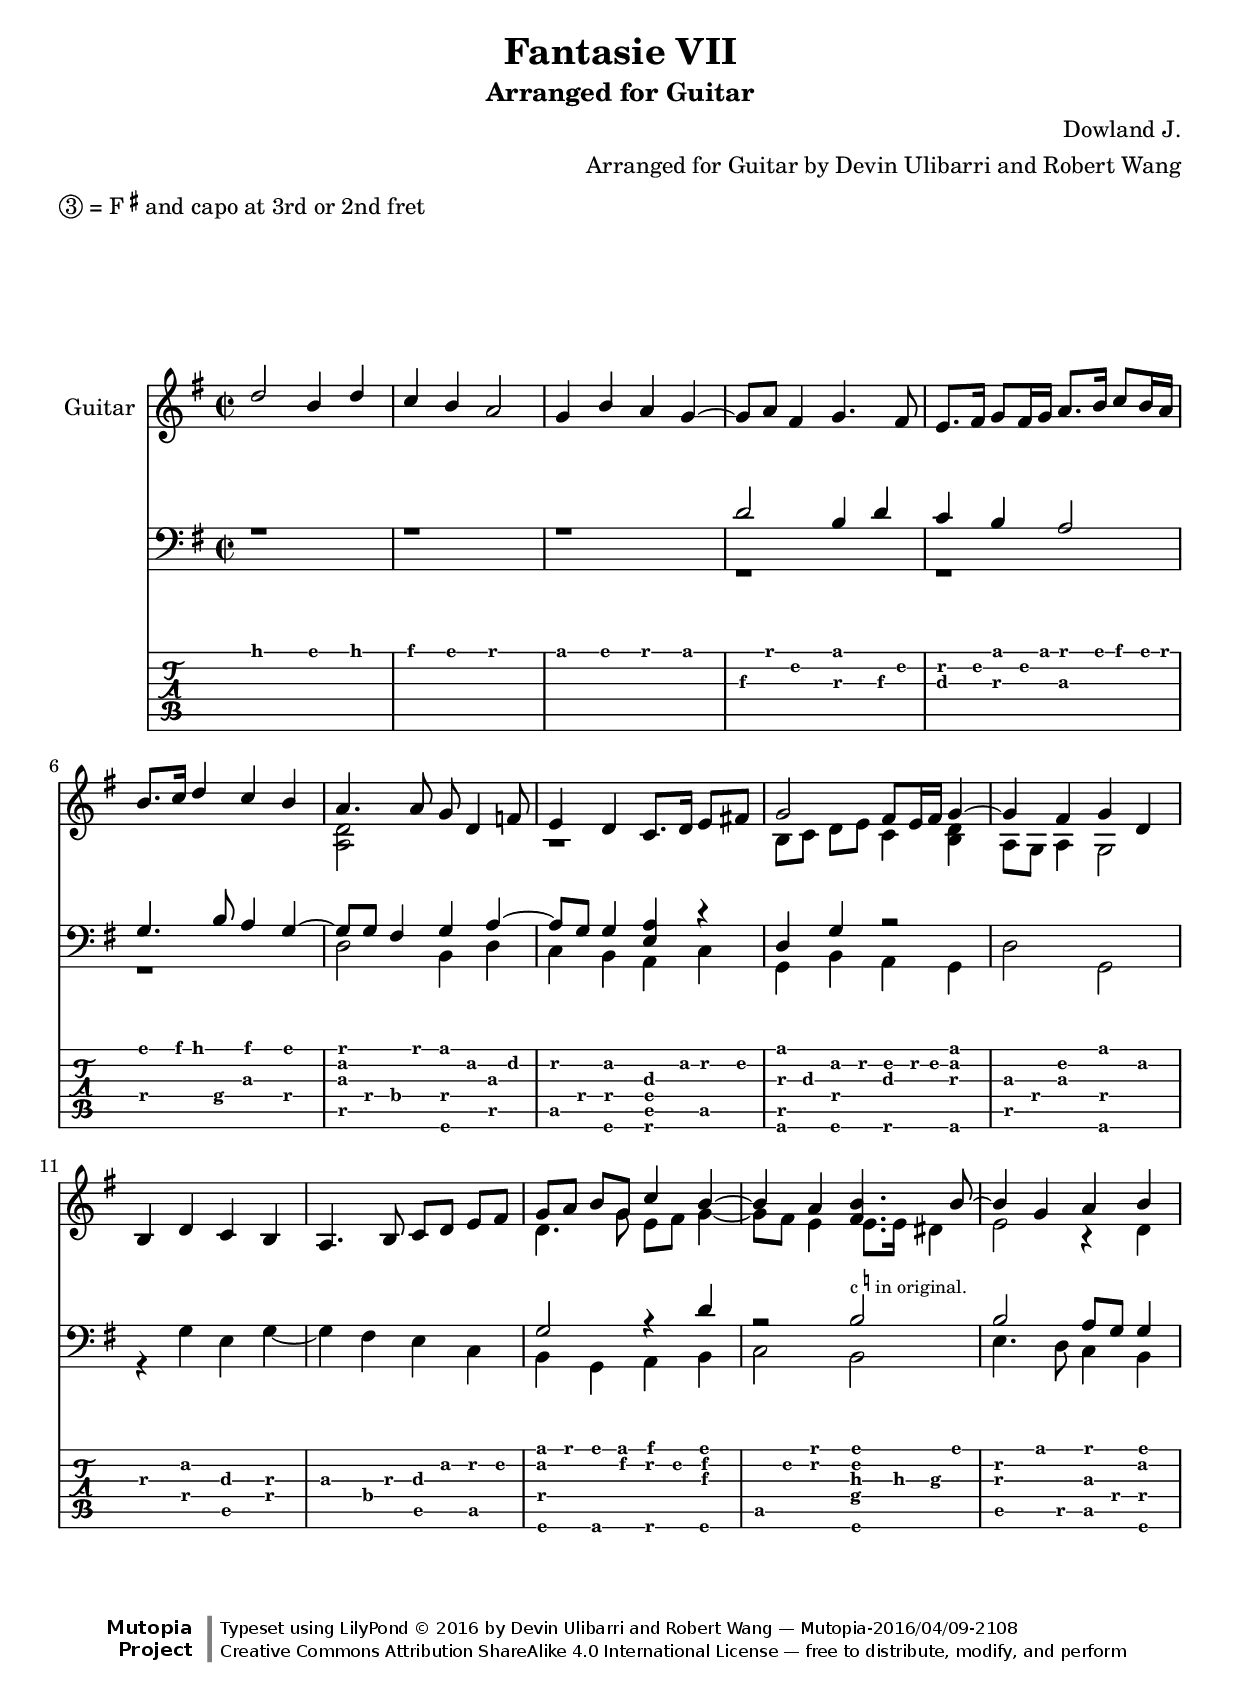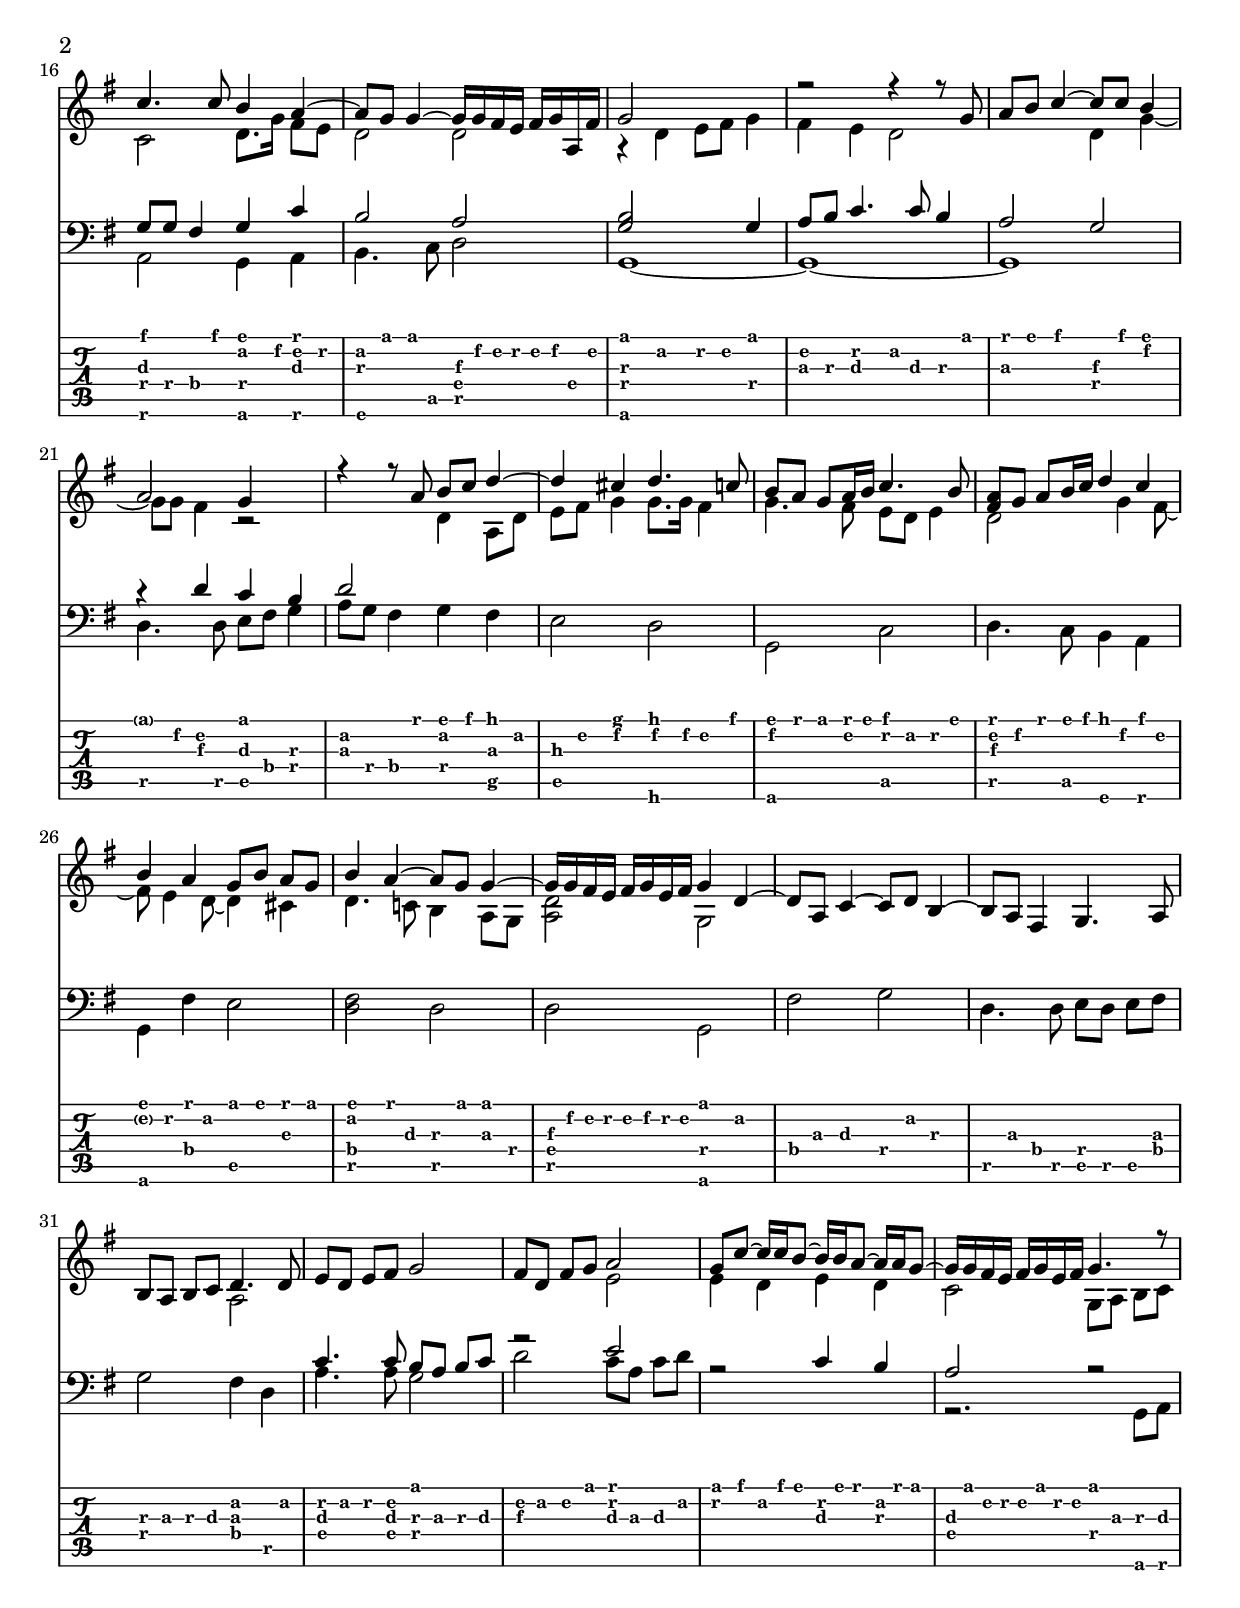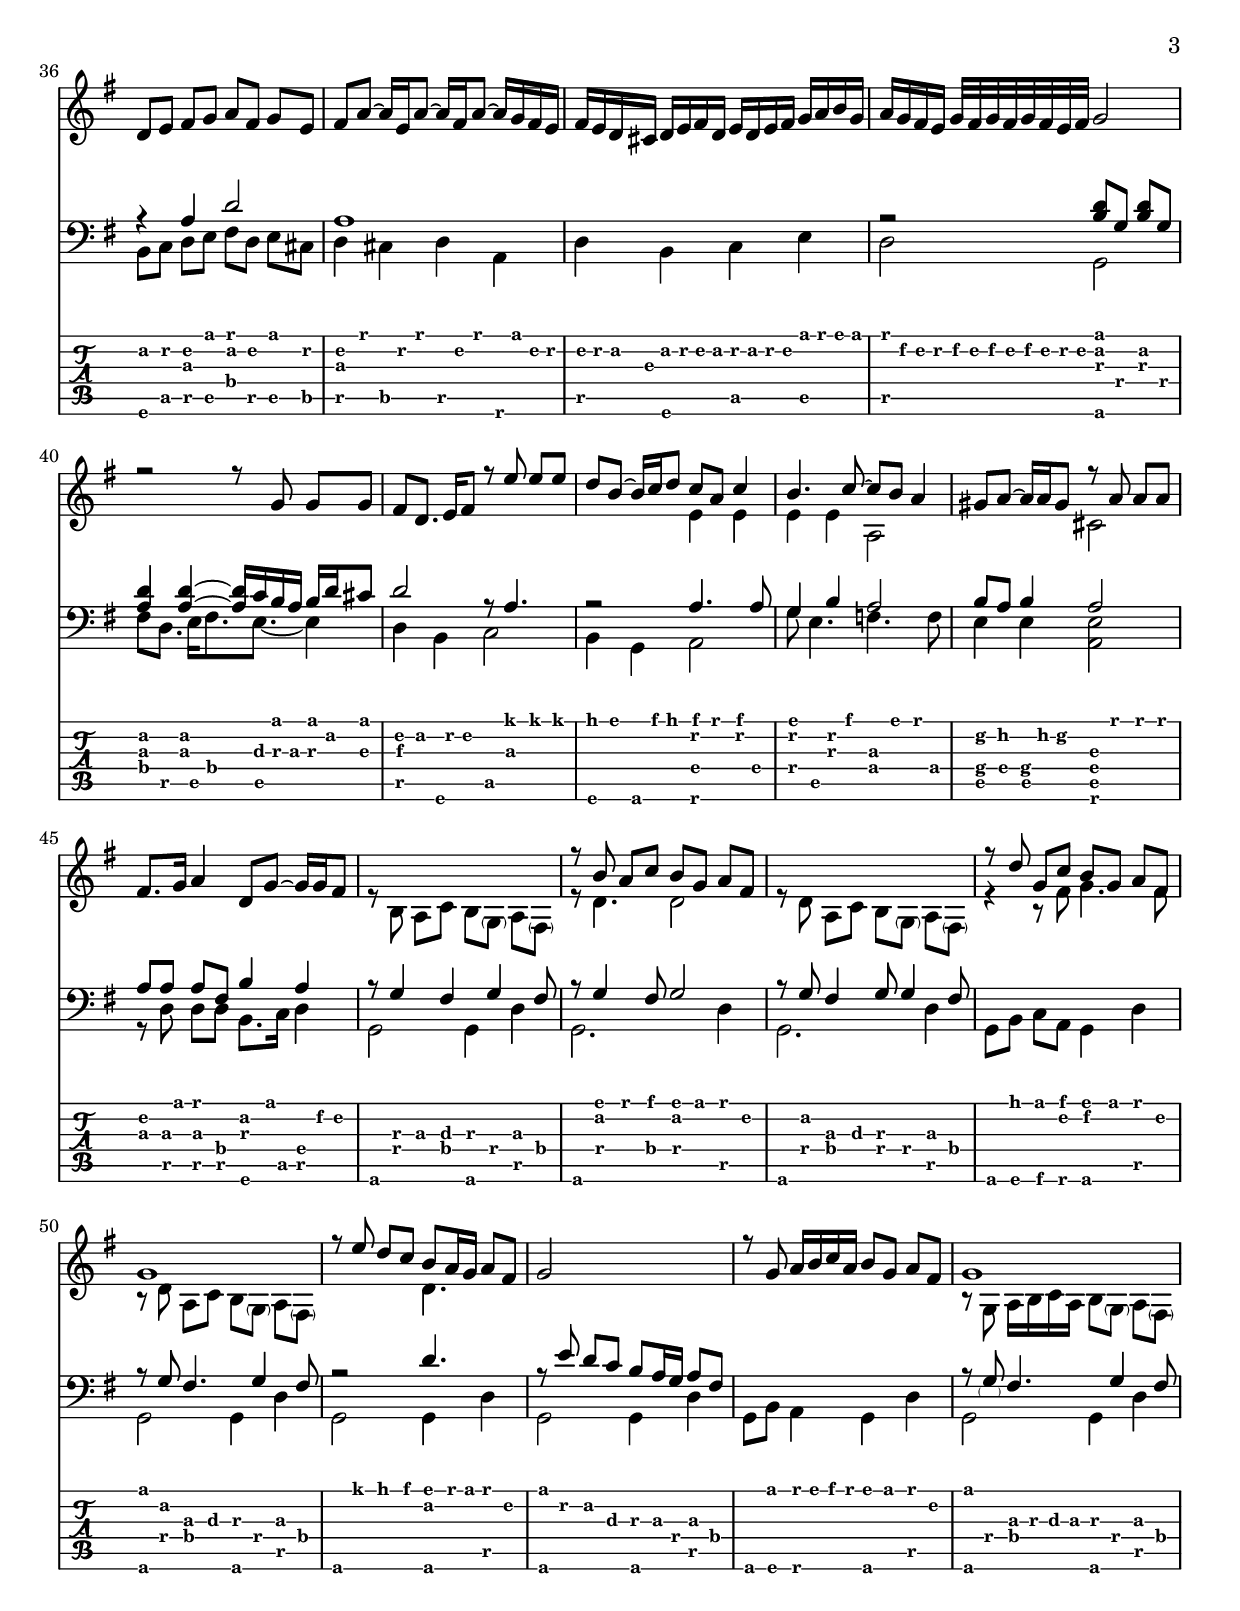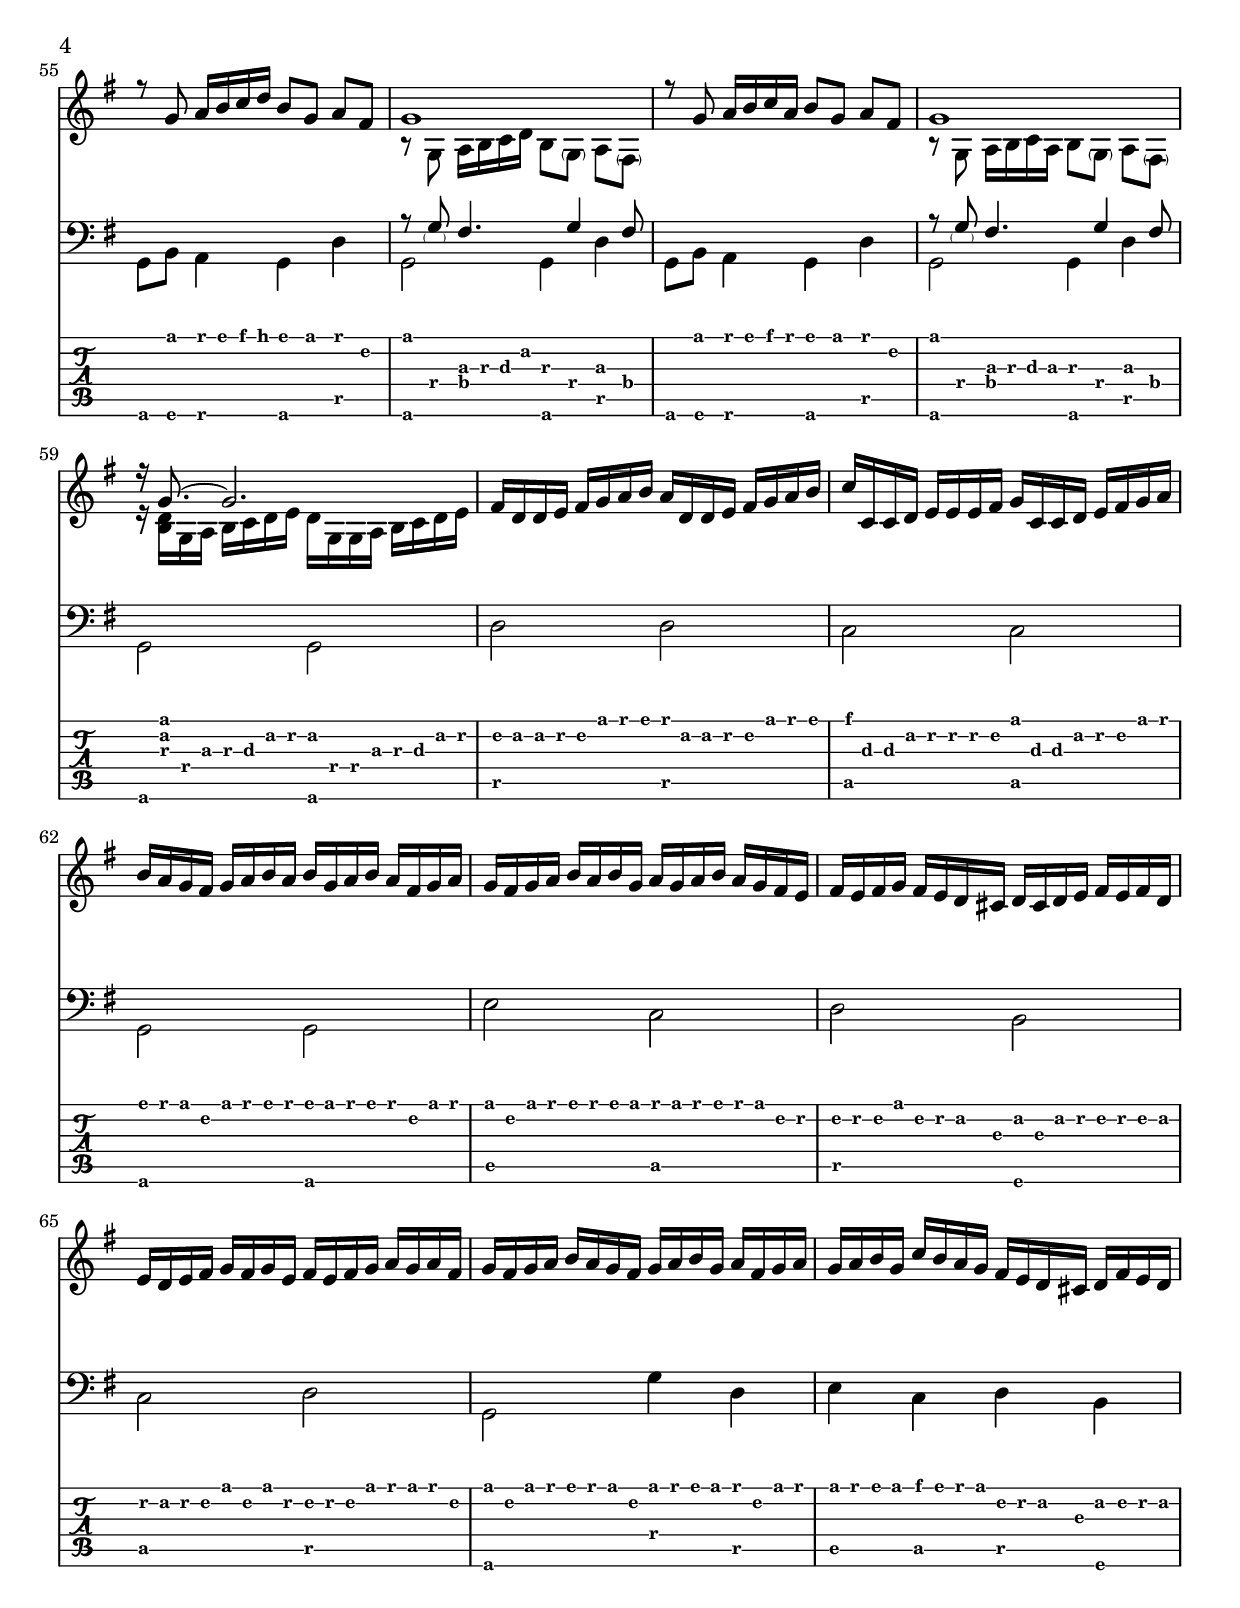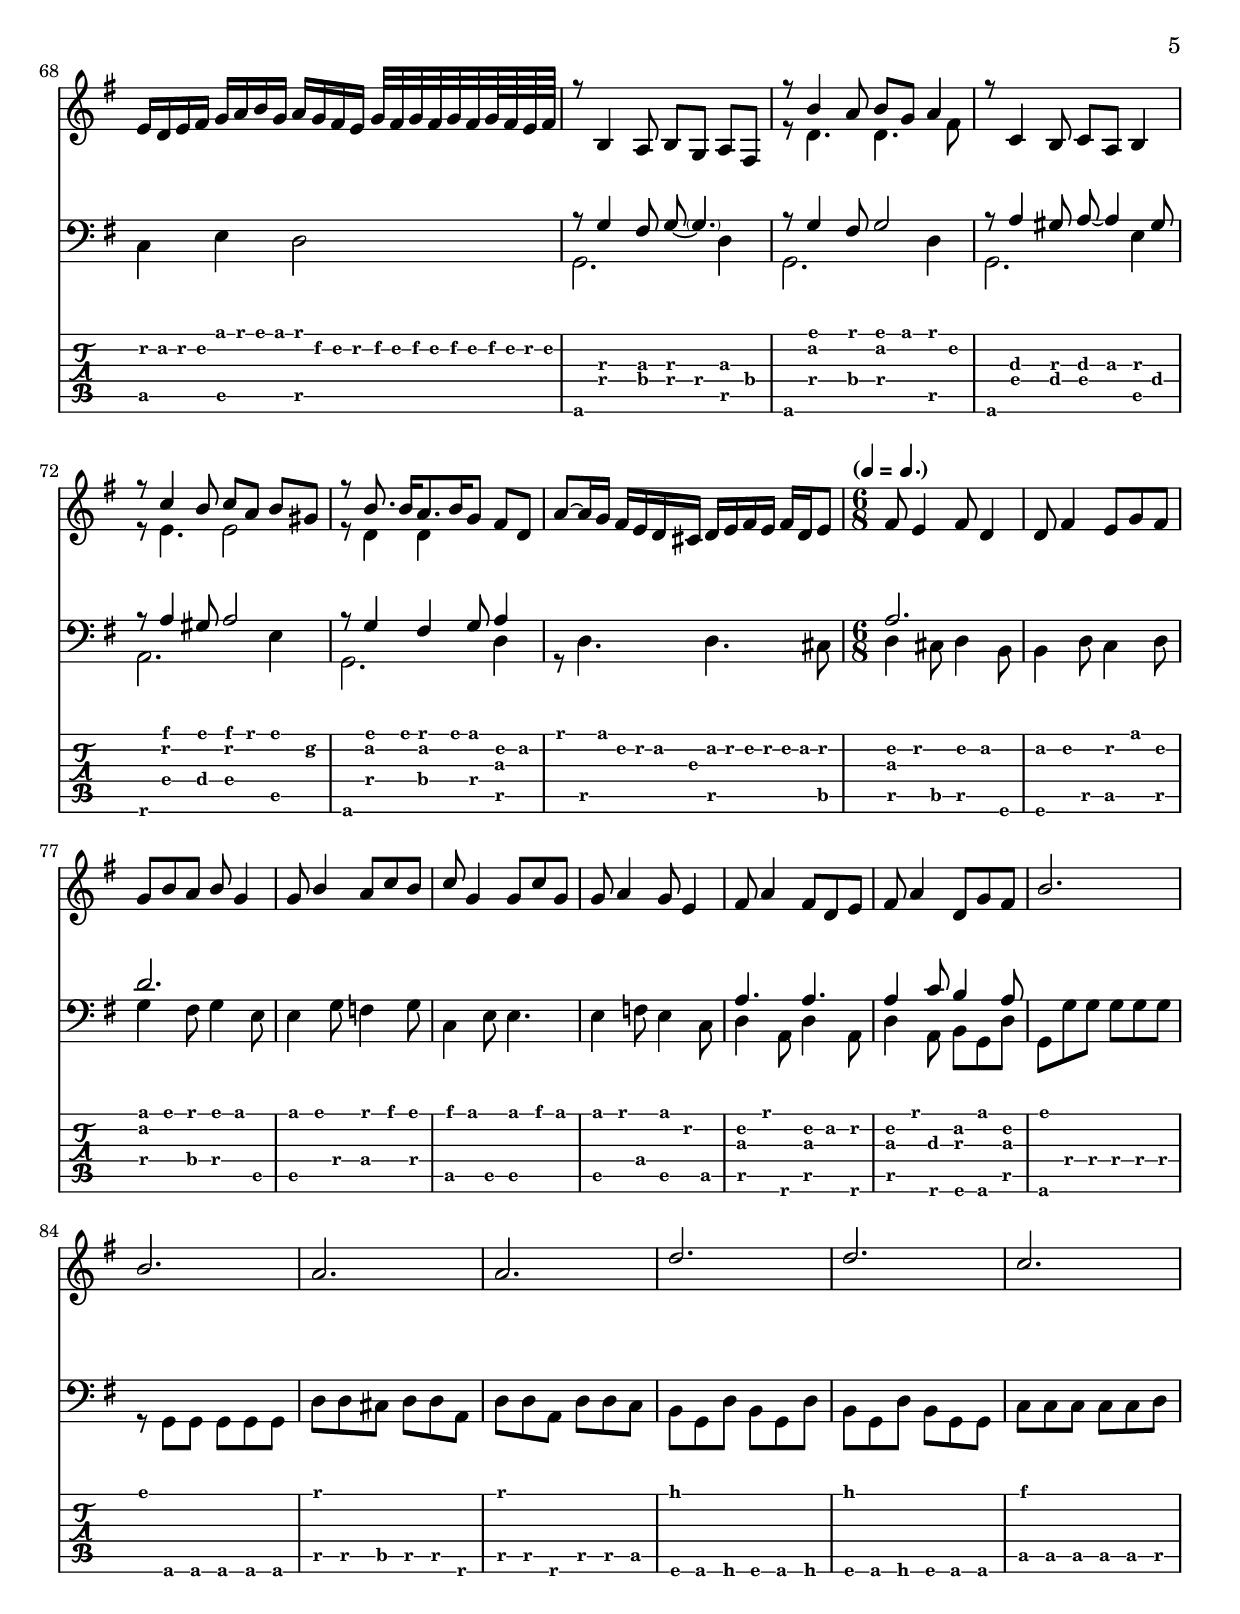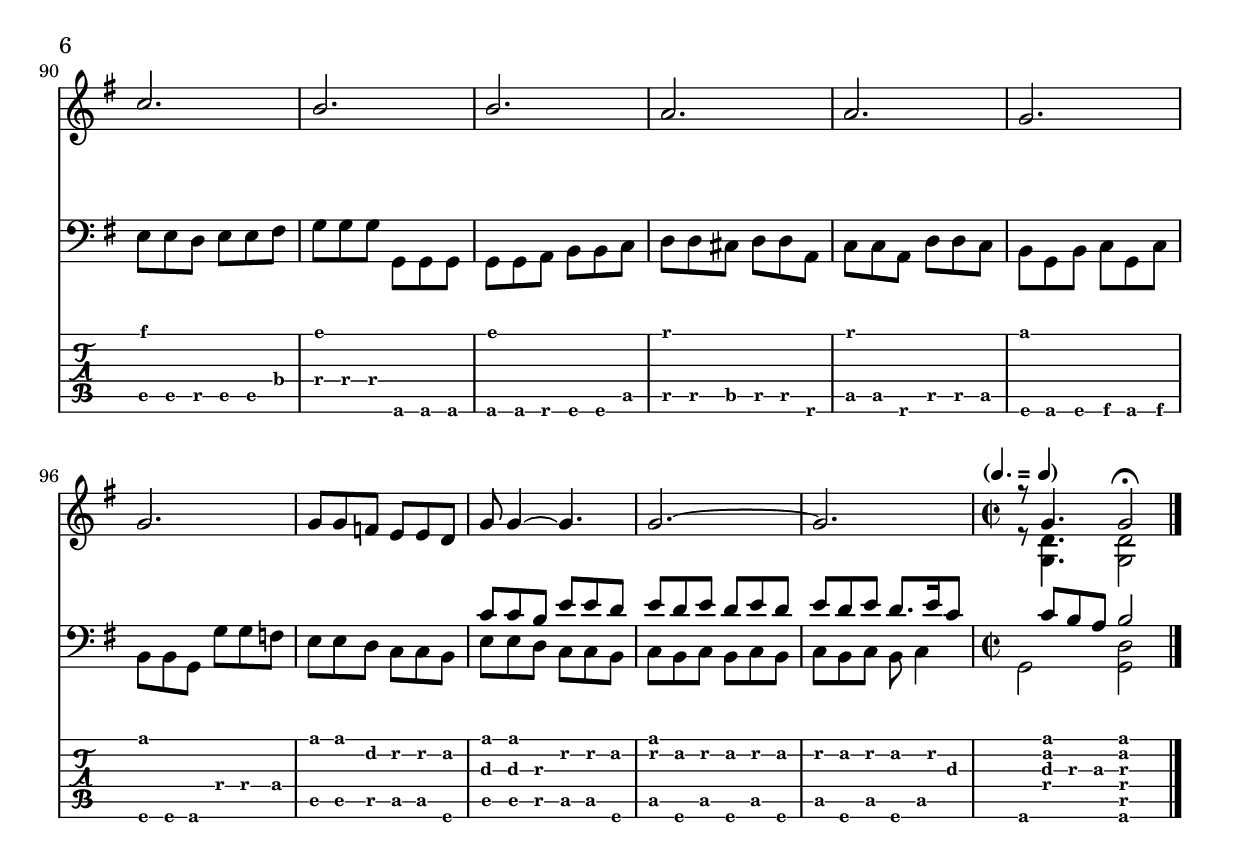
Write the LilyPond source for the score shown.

\version "2.18.2"

\header {
  title = "Fantasie VII"
  subtitle = "Arranged for Guitar"
  composer = "Dowland J."
  piece = \markup { \circle 3 = F\raise #1.25 \teeny \sharp and capo at 3rd or 2nd fret } % tune g down 1/2 step to f#, then capo at 3rd fret
  arranger = "Arranged for Guitar by Devin Ulibarri and Robert Wang"
  opus = ""
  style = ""
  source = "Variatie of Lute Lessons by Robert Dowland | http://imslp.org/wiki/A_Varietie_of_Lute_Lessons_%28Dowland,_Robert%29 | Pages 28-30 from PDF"
  date = ""
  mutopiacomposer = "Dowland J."
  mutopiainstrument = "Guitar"
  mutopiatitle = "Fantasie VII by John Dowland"
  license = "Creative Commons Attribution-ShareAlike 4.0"
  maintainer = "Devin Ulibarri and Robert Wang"
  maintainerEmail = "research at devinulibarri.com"

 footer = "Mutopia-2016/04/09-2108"
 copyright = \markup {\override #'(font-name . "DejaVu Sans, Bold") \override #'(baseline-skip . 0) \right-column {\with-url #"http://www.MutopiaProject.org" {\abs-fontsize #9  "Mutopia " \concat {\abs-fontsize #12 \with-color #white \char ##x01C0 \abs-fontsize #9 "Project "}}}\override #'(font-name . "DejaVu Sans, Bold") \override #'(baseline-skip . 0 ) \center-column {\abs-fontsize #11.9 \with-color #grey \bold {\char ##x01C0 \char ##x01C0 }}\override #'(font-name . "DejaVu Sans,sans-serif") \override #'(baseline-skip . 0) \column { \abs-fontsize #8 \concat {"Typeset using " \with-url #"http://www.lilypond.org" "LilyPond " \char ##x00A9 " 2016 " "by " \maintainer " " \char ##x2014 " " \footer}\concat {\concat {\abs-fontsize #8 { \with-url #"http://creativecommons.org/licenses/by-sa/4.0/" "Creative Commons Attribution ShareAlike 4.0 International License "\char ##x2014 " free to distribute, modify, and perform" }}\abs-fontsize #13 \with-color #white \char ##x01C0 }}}
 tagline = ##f
}

\paper {
  % add space between composer/opus markup and first staff
  markup-system-spacing #'padding = #3
  % add a little space between composer and opus
  markup-markup-spacing #'padding = #1.2
  top-margin = #8
  bottom-margin = #12
  system-system-spacing = #'((basic-distance . 0.1) (padding . 3))
  % annotate-spacing = ##t
}

mbreak = {} % { \break }
global = {
  \time 2/2
  \set Timing.beamExceptions = #'() % first turn beam exceptions off
  \set Timing.baseMoment = #(ly:make-moment 1/4)
  \set Timing.beatStructure = #'(1 1 1 1)
  \key g \major
}

%% C with slash -------------------------------
cWithSlash = \markup {
  \combine \roman C \translate #'(0.6 . -0.4) \draw-line #'(0 . 2.0)
}
%% Span -----------------------------------
%% Syntax: \bbarre #"text" { notes } - text = any number of box
bbarre =
#(define-music-function (barre location str music) (string? ly:music?)
   (let ((elts (extract-named-music music '(NoteEvent EventChord))))
     (if (pair? elts)
         (let ((first-element (first elts))
               (last-element (last elts)))
           (set! (ly:music-property first-element 'articulations)
                 (cons (make-music 'TextSpanEvent 'span-direction -1)
                       (ly:music-property first-element 'articulations)))
           (set! (ly:music-property last-element 'articulations)
                 (cons (make-music 'TextSpanEvent 'span-direction 1)
                       (ly:music-property last-element 'articulations))))))
   #{
       \once \override TextSpanner.font-size = #-2
       \once \override TextSpanner.font-shape = #'upright
       \once \override TextSpanner.staff-padding = #3
       \once \override TextSpanner.style = #'line
       \once \override TextSpanner.to-barline = ##f
       \once \override TextSpanner.bound-details =
            #`((left
                (text . ,#{ \markup { \draw-line #'( 0 . -.5) } #})
                (Y . 0)
                (padding . 0.25)
                (attach-dir . -2))
               (right
                (text . ,#{ \markup { \cWithSlash #str } #})
                (Y . 0)
                (padding . 0.25)
                (attach-dir . 2)))
%% uncomment this line for make full barred
      % \once \override TextSpanner.bound-details.left.text = \markup{"B" #str}
      $music
   #})

#(define RH rightHandFinger)

upperVoice = \relative c'' {
  \voiceOne
  \slurUp
  \tieUp 
  \stemUp
  \set stringNumberOrientations = #'(up)
  \set fingeringOrientations = #'(up)
  \override TextSpanner.bound-details.left.stencil-align-dir-y = #CENTER
  \override TextSpanner.dash-fraction = #0.3
  \override TextSpanner.dash-period = #1
  d2 b4 d | %measure 1
  c b a2 |
  g4 b a g~ | 
  g8 a fis4 g4. fis8 |
  e8. fis16 g8 fis16 g a8. b16 c8 b16 a | 
  b8. c16 d4 c4 b4 | %measure 6
  a4. a8 g d4 f8 | 
  e4 d c8. d16 e8 fis! |
  g2 fis8 e16 fis g4~ | 
  g4 fis g-\1 d | 
  b d c b | %measure 11
  a4. b8 c d e fis | 
  g a b g c4 b4~ |
  b a <b fis-\2>4. b8~ |
  b4 g a b | 
  c4. c8 b4 a~ | 
  a8 g g4~ g16 g-\2 fis e fis g-\2 a,-\4 fis' | %measure  17; I am keeping the a in top line to keep the rhythm easy to read
  g2 s2 | 
  r2 r4 r8 g8 | 
  a b c4~ c8 c8 b4 | 
  a2 g4 s4 | %measure 21
  r4 r8 a b c d4~ |  %measure 22
  d4 cis d4. c8 | 
  b a g a16 b c4. b8 | 
  <a fis>8 g-\2 a b16 c d4 c | 
  b a g8 b a g |  %measure 26
  b4 a~ a8 g g4~| 
  g16 g-\2 fis e fis g-\2 e fis g4 d~ | %measure 28; this is where the Faber version diverged by a half note's length
  d8 a c4~ c8 d b4~ | 
  b8 a fis4 g4. a8 | 
  b8 a b c d4. d8 |  %measure 31
  e8 d e fis g2 |  %measure 32
  fis8-\2 d fis g a2 |
  g8 c~ c16 c b8~  b16 b a8~ a16 a g8~ |
  g16 g fis e fis g e fis g4. r8 |
  d8 e fis g a8 fis g e | %measure 36
  fis8 a~ a16 e a8~ a16 fis a8~ a16 g fis e |  %measure 37
  fis16 e d cis d e fis d e d e fis g a b g | 
  a16 g-\2 fis e g32-\2 fis g-\2 fis g-\2 fis e fis g2 | %measure 39
  r2 r8 g g g |
  fis8 d8. e16 fis8 r e' e e |  %measure 41
  d8 b~ b16 c d8 c a c4 | %measure 42
  b4. c8~ c b a4 |
  gis8-\2 a-\2~ a16 a-\2 gis8-\2 r8 a a a | %measure 44
  fis8. g16 a4 d,8 g8~ g16 g-\2 fis8 | 
  s1 | %measure 46
  r8 b a c b g a fis |
  s1 |
  r8 d'8 g,-\1 c b g a8 fis |
  g1 |
  r8 e'8-\1 d-\1 c b a16 g a8 fis | %measure 51
  g2 s2 |
  r8 g a16 b c a b8 g a fis |
  g1 | 
  r8 g a16 b c d b8 g a fis | %measure 55
  g1 | 
  r8 g a16 b c a b8 g a fis | %Original Tab: r8 g a16 b c b b8 g a fis |
  g1 | 
  r16 <g>8.~ g2. | %measure 59
  fis16 d d e fis g a b a d, d e fis g a b |
  c c, c d e e e fis g c, c d e fis g a | %measure 61
  b a g fis g a b a b g a b a fis g a |
  g fis g a b a b g a g a b a g fis e |
  fis e fis g fis e d cis d cis d e fis e fis d | %measure 64
  e d e fis g fis g e fis e fis g a g a fis |
  g fis g a b a g fis g a b g a fis g a | %measure 66
  g a b g c b a g fis e d cis d fis e d |
  e d e fis g a b g a g-\2 fis e g32-\2 fis g-\2 fis g-\2 fis g64-\2 fis e fis |
  r8 b,4 a8 b g a8 fis8 | %measure 69
  r8 b'4 a8 b g a4 |
  r8 c,4 b8 c a-\3 b4 |
  r8 c'4 b8 c a b gis-\2 |
  r8 b8. b16 a8. b16 g8 fis d | %measure 73
  a'8~ a16 g fis e d cis d e fis e fis d e8 |
  \time 6/8
  \tempo \markup {
    \concat {
      (
      \smaller \general-align #Y #DOWN \note #"4" #1
      " = "
      \smaller \general-align #Y #DOWN \note #"4." #1
      )
    }
  }
  fis8 e4 fis8 d4 |  %measure 75; start 6/8 time
  d8 fis4 e8 g fis | %measure 76
  g b a b g4 |
  g8 b4 a8 c b |
  c8 g4 g8 c g | 
  g8 a4 g8 e4 |
  fis8 a4 fis8 d e | 
  fis8 a4 d,8 g fis | %measure 82
  b2. |
  b2. |
  a2. | 
  a2. |
  d2. |
  d2. |
  c2. |
  c2. | %measure 90
  b2. | 
  b2. |
  a2. | 
  a2. | %measure 94
  g2. | 
  g2. |
  g8 g f e e d | 
  g8 g4~ g4. |
  g2.~ |
  
  \tempo \markup {
  }
  g2. | %measure 100
   \time 2/2
  \tempo \markup {
    \concat {
      (
      \smaller \general-align #Y #DOWN \note #"4." #1
      " = "
      \smaller \general-align #Y #DOWN \note #"4" #1
      )
    }
  }
  r8 <g>4. <g>2 \fermata \bar "|."
}


lowerVoice = \relative c {
  \voiceFour
  \slurDown
  \stemDown
  \tieDown
  \set stringNumberOrientations = #'(down)
  \set fingeringOrientations = #'(down)
  \override TextSpanner.bound-details.left.stencil-align-dir-y = #CENTER
  \override TextSpanner.dash-fraction = #0.3
  \override TextSpanner.dash-period = #1
  s1 |
  s1 |
  s1 |
  r1 |
  r1 |
  r1 | %measure 6
  d2 b4 d | %measure 7
  c4 b a c |
  <g>4 b a g |
  d'2 g, |
  r4 g' e g~ | %measure 11
  g4 fis e c |
  b4 g a b |
  c2 b |
  e4. d8 c4 b |
  a2 g4 a |
  b4. c8 d2 | %measure 17
  g,1~ | %measure 18
  g1~ |
  g1 |
  d'4. d8 e8 fis g4 |
  a8 g fis4 g fis-\5 | %measure 22
  e2 d2-\6 |
  g,2 c2 |
  d4. c8 b4 a |
  g4 fis' e2 | %measure 26
  <d fis>2 d |
  d2 g,2 | %measure 28
  fis'2 g |
  d4. d8 e d e fis |
  g2 fis4 d | %measure 31
  a'4.-\4 a8-\4 g2 |
  d'2-\3 c8 a c d |
  s1 |
  r2. g,,8 a |
  b8 c d e fis d e cis | %measure 36
  d4 cis d a |
  d4 b c e |
  d2 g, |
  fis'8 d8. e16 fis8. e8.~ e4 | %measure 40
  d4 b c2 |
  b4 g a2 |
  g'8 e4. f4. f8 | %measure 43
  e4 e <a, e'>2 | %measure 44
  r8 d d d b8. c16 d4 |
  g,2 g4 d'4 |
  g,2. d'4 | %measure 47
  g,2. d'4 | 
  g,8 b c-\6 a g4 d' |
  g,2 g4 d' |
  g,2 g4 d' |
  g,2 g4 d' | %measure 52
  g,8 b a4 g d' | 
  g,2 g4 d' |
  g,8 b a4 g d' | 
  g,2 g4 d' |
  g,8 b a4 g d' | %measure 57
  g,2 g4 d' |
  g,2 g2 | %measure 59, where the 32nd notes begin
  d'2 d |
  c2 c | %measure 61
  g2 g |
  e'2 c |
  d2 b | %measure 64
  c2 d |
  g,2 g'4 d | %measure 66
  e4 c d b |
  c4 e d2 | %Hard to read lute tab, I think this last one is rest; Chose half note length
  g,2. d'4 | %measure 69
  g,2. d'4 |
  g,2. e'4 |
  a,2. e'4 |
  g,2. d'4 | %measure 73
  r8 d4. d4. cis8 | %...or a rest could be notated; r8 d4. d4. cis8; NOTE: If you look at lute tab closely, this d in bass seems to be between the top voice's 'a' and 'g' thus making me suspect this rhythm to be correct.
  d4 cis8 d4 b8 | %measure 75, where the 6/8 begins
  b4 d8 c4 d8 | %measure 76
  g4 fis8 g4 e8 |
  e4 g8 f4 g8 |
  c,4 e8 e4. |
  e4 f8 e4 c8 |
  d4 a8 d4 a8 |
  d4 a8 b g d' |  %measure 82
  g,8 g' g g g g |
  r8 g, g g g g |
  d'8 d cis d d a |
  d8 d a d d c |
  b8 g d'-\6 b g d'-\6 |
  b8 g d'-\6 b g g | %measure 88
  c8 c c c c d |
  e8 e d e e fis |
  g8 g g g, g g |
  g8 g a b b c |
  d8 d cis d d a |
  c8 c a d d c | %measure 94
  b8 g b c-\6 g c-\6 |
  b8 b g g' g f |
  e8 e d c c b |
  e8 e d c c b |
  c8 b c b c b |
  c8 b c b c4 | %measure 100
  g2 <d' g,>2 |
}

upperMiddleVoice = \relative c' {
  \voiceTwo
  \set stringNumberOrientations = #'(down)
  \set fingeringOrientations = #'(down)
  \override TextSpanner.bound-details.left.stencil-align-dir-y = #CENTER
  \override TextSpanner.font-size = #-5
  \override TextSpanner.dash-fraction = #0.3
  \override TextSpanner.dash-period = #1
  s1 | 
  s1 |
  s1 | 
  s1 |
  s1 |
  s1 | %measure 6; imitation begins
  <d a>2 s2 |
  r1 |
  b8 c d e c4 <d b> |
  a8 g a4 g2 |
  s1 | %measure 11
  s1 |
  d'4. g8-\2 e fis g4-\2~ |
  g8 fis e4 e8.-\3 e16-\3 dis4-\3 | %original tab from R. Dowland has a 'c' note on 4th string, but I cannot imagine this to be correct.
  e2 r4 d4 |
  c2 d8. g16-\2 fis8 e |
  d2 d2-\3 | %measure 17
  r4 d e8 fis g4 |
  fis4 e d2 |
  s2 d4-\3 g-\2~ |
  g8 g-\2 fis4 r2 | %measure 21
  s2 d4 a8 d | %measure 22
  e8-\3 fis g4-\2 g8.-\2 g16-\2 fis4 |
  g4.-\2 fis8 e d e4 |
  d2-\3 s8 g4-\2 fis8~ |
  fis8 e4 d8~ d4 cis | %measure 26
  d4. c!8 b4 a8 g |
  <a-\4 d-\3>2-\3 g2 |
  s1 | %measure 29; The Faber diverges here
  s1 | 
  s2 a2 | %measure 31
  s1 |
  s2 e'2 |
  e4 d <e>4 <d>4 |
  <c>2 g8 a b c | 
  s1 | % measure 36
  s1 |
  s1 |
  s1 |  % measure 39
  s1 | % measure 40; this measure needs fixed
  s1 |
  s2 <e>4 <e> | % measure 42
  e4 <e> a,2 |
  s2 <cis>2 |
  s1 |
  r8 <b>8 a <c> b8 \parenthesize g a \parenthesize fis | % measure 46
  r8 <d'>4. <d>2 |
  r8 <d>8 a <c> b \parenthesize g <a> \parenthesize fis |
  r4 r8 fis'8 g4.-\2 fis8 |
  r8 <d>8 <a> c b8 \parenthesize g a \parenthesize fis|
  s2 d'4. s8 | % measure 51
  s1 |
  s1 | 
  r8 g, <a>16 b c a b8 \parenthesize g a \parenthesize fis |
  s1 | % measure 55
  r8 g a16 b c d b8 \parenthesize g a \parenthesize fis |
  s1 |
  r8 g a16 b c a b8 \parenthesize g a \parenthesize fis |
  r16 <b d> g a b c d e d g, g a b c d e | % measure 59
  s1 | 
  s1 | % measure 61
  s1 |
  s1 |
  s1 | % measure 64
  s1 | 
  s1 | % measure 66
  s1 |
  s1 |
  s1 | % measure 69
  r8 <d>4. <d>4. fis8 |
  s1 |
  r8 <e>4. <e>2 |
  r8 <d>4 <d> s4. | % measure 73
  s1 |
  s2. | % measure 75
  s2. | % measure 76
  s2. |
  s2. |
  s2. |
  s2. |
  s2. |
  s2. | % measure 82
  s2. |
  s2. |
  s2. |
  s2. |
  s2. |
  s2. |
  s2. |
  s2. |
  s2. |
  s2. |
  s2. |
  s2. |
  s2. |
  s2. |
  s2. |
  s2. |
  s2. |
  s2. | %measure 100
  r8 <d g,>4. <d g,>2 |
}

lowerMiddleVoice = \relative c' {
  \voiceThree
  \set stringNumberOrientations = #'(up)
  \set fingeringOrientations = #'(up)
  \override TextSpanner.bound-details.left.stencil-align-dir-y = #CENTER
  \override TextSpanner.font-size = #-5
  \override TextSpanner.dash-fraction = #0.3
  \override TextSpanner.dash-period = #1
  r1 | 
  r1 |
  r1 | 
  d2-\3 b4 d-\3 |
  c b a2 |
  g4. b8-\4 a4 g~ | %measure 6; imitation begins
  g8 g fis4 g4 a~ |
  a8 g g4 <a-\4 e> r4 |
  d,4 g r2 |
  s1 |
  s1 | %measure 11
  s1 |
  g2 r4 d'4-\3 |
  r2 b2-\4^ \markup \tiny { c\raise #1.25 \teeny \natural "in original." } | %original tab from R. Dowland has a 'c' note on 4th string, but I cannot imagine this to be correct.
  b2 a8 g g4 |
  g8 g fis4 g4 c4 |
  b2 a2-\4 | %measure 17
  <b g>2 s4 g4 |
  a8 b c4. c8 b4 |
  a2 g |
  r4 <d'-\3>4 c4 b4 | %measure 21
  d2 s2 | %measure 22
  s1 |
  s1 |
  s1 |
  s1 | %measure 26
  s1 |
  s1 |
  s1 | %measure 29; The Faber diverges here
  s1 | 
  s1 | %measure 31
  c4. c8 b8 a b c |
  r2 e2 |
  r2 c4 <b>4 |
  <a-\4>2 r2 | 
  r4 a4 d2 | % measure 36
  a1 |
  s1 |
  r2 <d b>8 g, <d' b> g, |  % measure 39
  <d' a>4 \tieUp <d a>4~ <d a>16 \tieDown c b a b d cis8 | % measure 40; this measure needs fixed
  d2-\3 r8 a4. |
  r2 <a-\4>4. <a-\4>8 | % measure 42
  g4 <b> a2 |
  b8-\4 a-\4 b4-\4 <a-\4>2 |
  a8 a a fis b4 a-\4 |
  r8 <g>4 <fis> %{ \parenthesize %} g fis8 | % measure 46; it is not really feasible to play the two g notes, but the counterpoint is there
  r8 <g>4 fis8 <g>2 |
  r8 <g>8 <fis>4 <g>8 g4 fis8 |
  s1 |
  r8 <g>8 <fis>4. g4 fis8 |
  r2 d'4. s8 | % measure 51
  r8 e d c b a16 g a8 fis |
  s1 | 
  r8 \parenthesize <g>8 <fis>4. g4 fis8 |
  s2 s2 | % measure 55
  r8 \parenthesize <g>8 <fis>4. g4 fis8 |
  s1 |
  r8 \parenthesize <g>8 <fis>4. g4 fis8 |
  s1 | % measure 59
  s1 | 
  s1 | % measure 61
  s1 |
  s1 |
  s1 | % measure 64
  s1 | 
  s1 | % measure 66
  s1 |
  s1 |
  r8 g4 fis8 g8~ \parenthesize g4. | % measure 69
  r8 <g>4 fis8 <g>2 | % MY_NOTES: r8 g,~ g fis r8 d'4. |
  r8 a4-\4 gis8 a8-\4~ a4 gis8 |
  r8 <a-\4>4 gis8 <a-\4>2 |
  r8 <g>4 <fis> g8 a4 | % measure 73
  s1 |
  a2. | % measure 75
  s2. | % measure 76
  d2. |
  s2. |
  s2. |
  s2. |
  a4. a4. |
  a4 c8 b4 a8 | % measure 82
  s2. |
  s2. |
  s2. |
  s2. |
  s2. |
  s2. |
  s2. |
  s2. |
  s2. |
  s2. |
  s2. |
  s2. |
  s2. |
  s2. |
  s2. |
  c8 c b e e d |
  e8 d e d e d |
  e8 d e d8. e16 c8 |
  s8 c b a b2
}

\score {

  <<
    \new Staff = "Guitar" \with {
      midiInstrument = #"acoustic guitar (nylon)"
      instrumentName = #"Guitar"     
      \override StringNumber #'stencil = ##f
    } <<
      \global
      \clef "treble"

      \context Voice = "upperVoice" \upperVoice
      \context Voice = "UpperMiddleVoice" \upperMiddleVoice
    
      
      
    >>
%%{
    % tabs are not completely developed
    
    \new Staff = "Guitar Bass" \with {
      midiInstrument = #"acoustic guitar (nylon)"
      \override StringNumber #'stencil = ##f
    }
      <<
      \global
      \clef "bass"
      
      \context Voice = "lowerMiddleVoice" \lowerMiddleVoice
      \context Voice = "lowerVoice" \lowerVoice
      
      >>
    
    \new TabStaff = "Guitar tabs" \with {
      tablatureFormat = #fret-letter-tablature-format
      stringTunings = \stringTuning <g, c f a d' g'>
      \override ParenthesesItem #'stencil = ##f
     % additionalBassStrings = \stringTuning <c, d, e, fis, g,>
      fretLabels = #'("a" "b" "r" "d" "e" "f" "g" "h" "i" "k")
    } <<
      \clef "tab"
      \global
      \context TabVoice = "upperVoice" \upperVoice
      \context TabVoice = "upperMiddleVoice" \upperMiddleVoice
      \context TabVoice = "lowerMiddleVoice" \lowerMiddleVoice
      \context TabVoice = "lowerVoice" \lowerVoice
    >>
%}
  >>
  \layout {
      \context {
      \Score
    }
  }
  \midi {
    \context { \TabStaff \remove "Staff_performer" }
    \tempo 4 = 74
  }
}
